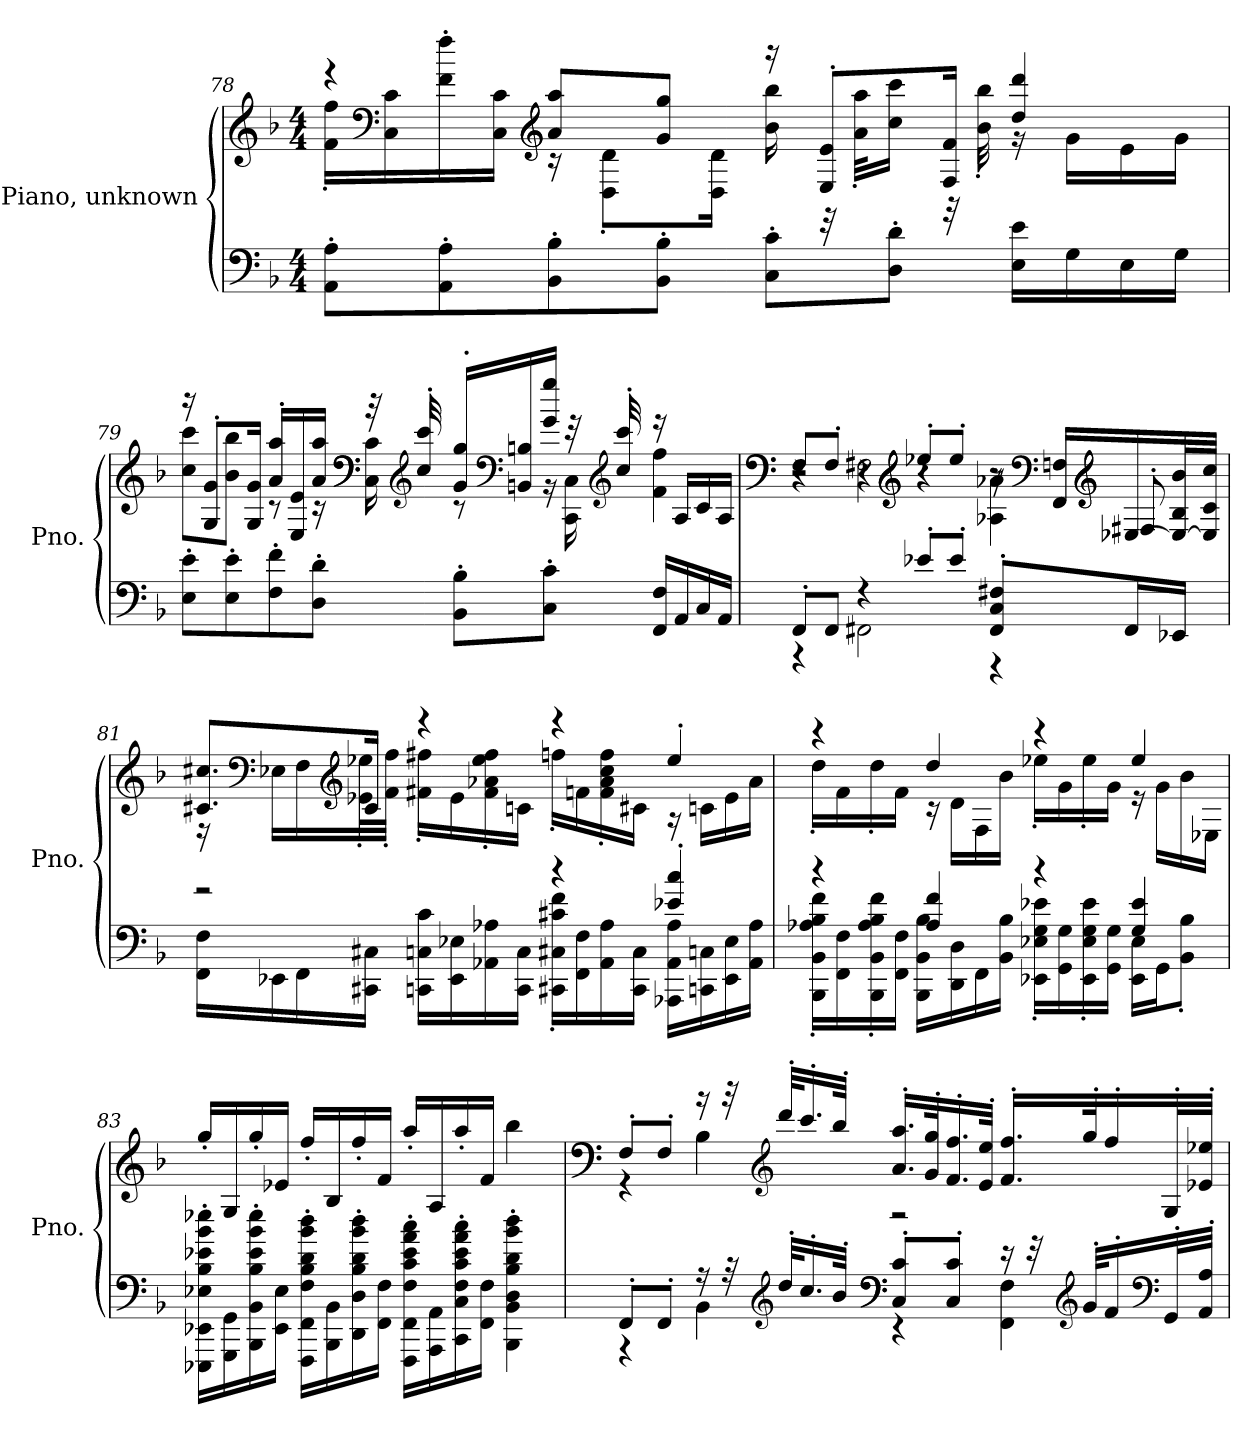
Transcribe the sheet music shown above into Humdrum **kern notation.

**kern	**kern
*part1	*part1
*staff2	*staff1
*I"Piano, unknown	*
*I'Pno.	*
!!LO:LB:g=z
*clefF4	*clefG2
*k[b-]	*k[b-]
*M4/4	*M4/4
=78	=78
*	*^
8AA\' 8A\'L	4r	16f\' 16ff\'LL
*	*clefF4	*
.	.	16C\ 16c\
8AA\' 8A\'	.	16f\' 16ff\'
.	.	16C\ 16c\JJ
*	*clefG2	*
8BB-\' 8B-\'	8a/ 8aa/L	16r
.	.	8D\' 8d\'L
8BB-\' 8B-\'J	8g/ 8gg/J	.
.	.	16D\ 16d\Jk
8C\' 8c\'L	16r	16b-\ 16bb-\
.	8E/' 8e/'L	32r
.	.	32a\' 32aa\'KLL
8D\' 8d\'J	.	16cc\ 16ccc\JJ
.	16F/ 16f/Jk	32r
.	.	32b-\' 32bb-\'
16E\ 16e\LL	4dd/ 4ddd/	16r
16G\	.	16g\LL
16E\	.	16e\
16G\JJ	.	16g\JJ
!!LO:LB:g=z	!!
=79	=79	=79
8E\' 8e\'L	16r	8cc\ 8ccc\L
.	8G/' 8g/'L	.
8E\' 8e\'	.	8b-\ 8bb-\J
.	16G/ 16g/Jk	.
8F\' 8f\'	16a/' 16aa/'LL	8r
.	16E/ 16e/	.
8D\' 8d\'J	16a/ 16aa/JJ	16r
*	*clefF4	*
.	32r	16C\ 16c\
*	*clefG2	*
.	32cc/' 32ccc/'	.
8BB-\' 8B-\'L	16g/' 16gg/'LL	8r
*	*clefF4	*
.	16BBn/ 16Bn/	.
8C\' 8c\'J	16g/ 16gg/JJ	16r
.	32r	16CC\ 16C\
*	*clefG2	*
.	32cc/' 32ccc/'	.
16FF/ 16F/LL	16r	4f\ 4ff\
16AA/	16A/LL	.
16C/	16c/	.
16AA/JJ	16A/JJ	.
*	*v	*v
!!LO:LB:g=z
=80	=80
*	*clefF4
*^	*^
*	*	*	*^
8FF'/L	4r	8F/L	4r	2r
8FF/J	.	8F'/J	.	.
4r	2FF#X\	4r	2F#X\	.
*	*	*clefG2	*	*
8e-X'/L	.	8ee-X'/L	.	4r
8e-'/J	.	8ee-'/J	.	.
8FF#/' 8C/' 8F#X/'L	4r	16r	4A-X\ 4a-X\	8r
*	*	*clefF4	*	*
.	.	16FF/ 16Fn/LL	.	.
*	*	*clefG2	*	*
16FF#/L	.	[16E-X/	.	8F#X'/
16EE-X/JJ	.	32E-/_ 32B-/ 32b-/L	.	.
.	.	32E-/] 32c/ 32cc/JJJ	.	.
*	*	*	*v	*v
!!LO:PB:g=z
=81	=81	=81	=81
2r	16FF\ 16F\LL	8.c#X/ 8.cc#X/L	16r
*	*	*clefF4	*
.	16EE-X\	.	16E-X\LL
.	16FF\	.	16F\
*	*	*clefG2	*
.	16CC#X\ 16C#X\JJ	16c#/Jk	32e-X\' 32ee-X\'L
.	.	.	32f\' 32ff\'JJJ
.	16CCn\ 16Cn\ 16c\LL	4r	16f#X\' 16ff#X\'LL
.	16EE-\ 16E-X\	.	16e-\
.	16AA-X\ 16A-X\	.	16f#\' 16a-X\' 16ee-\' 16ff#\'
.	16CC\ 16C\JJ	.	16cn\JJ
4r	16CC#X\' 16C#X\' 16c#X\' 16f\'LL	4r	16ffn'\LL
.	16FF\ 16F\	.	16fn\
.	16AA-\ 16A-\	.	16f\' 16a-\' 16cc#\' 16ff\'
.	16CC#\ 16C#\JJ	.	16c#X\JJ
4e-X/' 4cc/'	16AAA-X\ 16AA-\ 16A-\LL	4ee-'/	16r
.	16CCn\ 16Cn\	.	16cn\LL
.	16EE-\ 16E-\	.	16e-\
.	16AA-\ 16A-\JJ	.	16a-\JJ
!!LO:LB:g=z	!!
=82	=82	=82	=82
4r	16BBB-\' 16BB-\' 16A-X\' 16B-\' 16f\'LL	4r	16dd'\LL
.	16FF\ 16F\	.	16f\
.	16BBB-\' 16BB-\' 16A-\' 16B-\' 16f\'	.	16dd'\
.	16FF\ 16F\JJ	.	16f\JJ
4A-/ 4f/	16BBB-\ 16BB-\ 16B-\LL	4dd/	16r
.	16DD\ 16D\	.	16d\LL
.	16FF\	.	16F\
.	16BB-\ 16B-\JJ	.	16b-\JJ
4r	16EE-X\' 16E-X\' 16G\' 16e-X\'LL	4r	16ee-X'\LL
.	16GG\ 16G\	.	16g\
.	16EE-\' 16E-\' 16G\' 16e-\'	.	16ee-'\
.	16GG\ 16G\JJ	.	16g\JJ
4G/ 4e-/	16EE-\ 16E-\LL	4ee-/	16r
.	16GG\J	.	16g\LL
.	8BB-\' 8B-\'J	.	16b-\
.	.	.	16E-X\JJ
*v	*v	*	*
*	*v	*v
=83	=83
16EEE-X\' 16EE-X\' 16E-X\' 16B-\' 16e-X\' 16b-\' 16ee-X\'LL	16gg'/LL
16GGG\ 16GG\	16G/
16BBB-\' 16BB-\' 16B-\' 16e-\' 16b-\' 16ee-\'	16gg'/
16EE-\ 16E-\JJ	16e-X/JJ
16FFF\' 16FF\' 16F\' 16B-\' 16d\' 16b-\' 16dd\'LL	16ff'/LL
16BBB-\ 16BB-\	16B-/
16DD\' 16D\' 16B-\' 16d\' 16b-\' 16dd\'	16ff'/
16FF\ 16F\JJ	16f/JJ
16FFF\' 16FF\' 16F\' 16c\' 16e-\' 16a\' 16cc\'LL	16aa'/LL
16AAA\ 16AA\	16A/
16CC\' 16C\' 16F\' 16c\' 16e-\' 16a\' 16cc\'	16aa'/
16FF\ 16F\JJ	16f/JJ
4BBB-\' 4BB-\' 4D\' 4B-\' 4d\' 4b-\' 4dd\'	4bb-\
!!LO:LB:g=z
=84	=84
*	*clefF4
*^	*^
8FF'/L	4r	8F'/L	4r
8FF'/J	.	8F'/J	.
16r	4BB-\	16r	4B-\
32r	.	32r	.
*clefG2	*	*clefG2	*
32dd'/KLL	.	32ddd'/KLL	.
16.cc'/	.	16.ccc'/	.
32b-'/JJk	.	32bb-'/JJk	.
*clefF4	*	*	*
8C/' 8c/'L	4r	16.a/' 16.aa/'LL	2r
.	.	32g/' 32gg/'K	.
8C/' 8c/'J	.	16.f/' 16.ff/'	.
.	.	32e/' 32ee/'JJk	.
16r	4FF\ 4F\	16.f/' 16.ff/'LL	.
32r	.	.	.
*clefG2	*	*	*
32g'/KLL	.	32gg'/K	.
16f'/	.	16ff'/	.
*clefF4	*	*	*
32GG'/L	.	32G'/L	.
32AA/' 32A/'JJJ	.	32e-X/' 32ee-X/'JJJ	.
*v	*v	*	*
*	*v	*v
=	=
*-	*-
